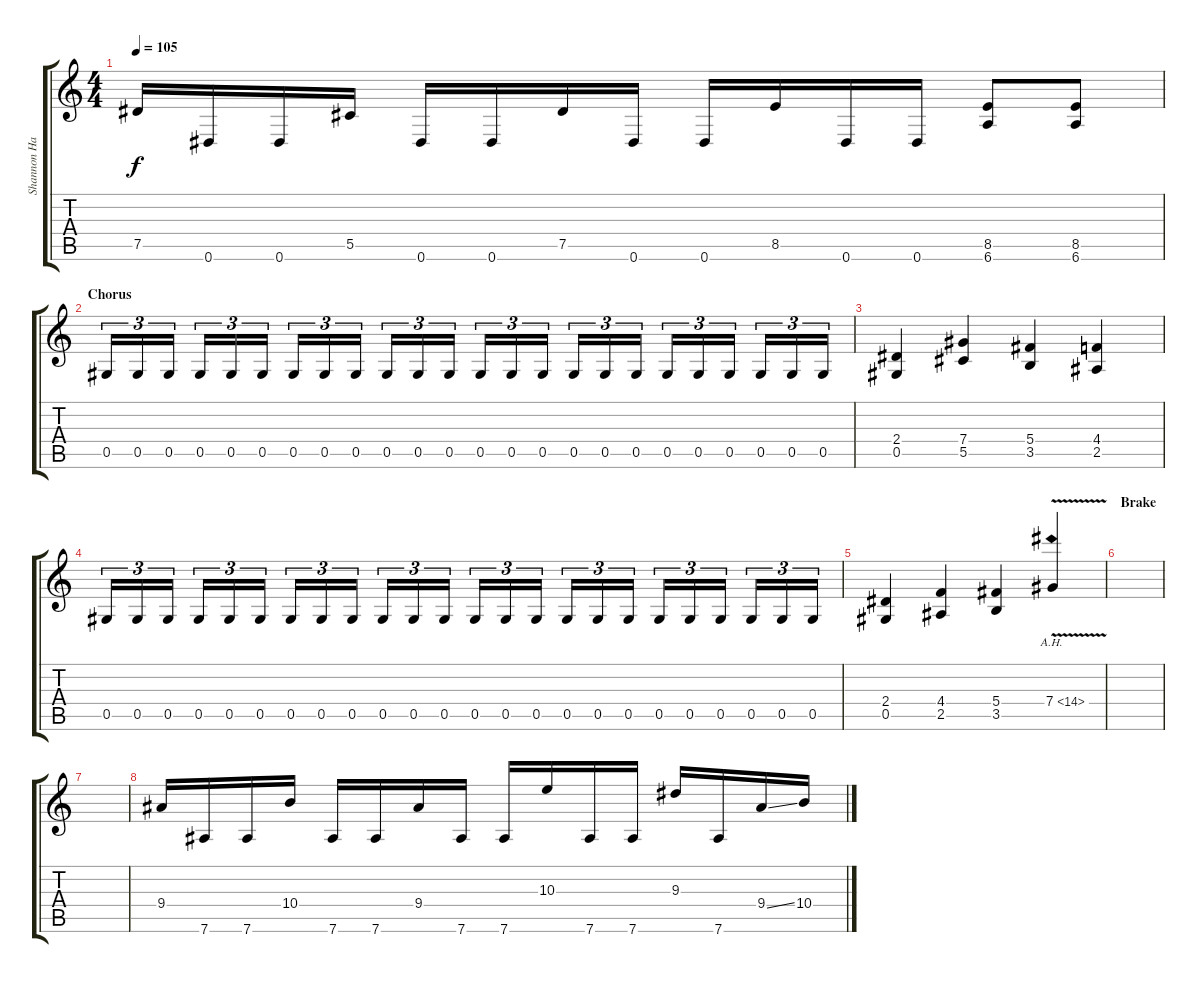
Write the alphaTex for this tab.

\track ("Shannon Hamm" "Shannon Ha") {instrument distortionguitar}
\staff {score tabs}
\tuning (Eb4 Bb3 Gb3 Db3 Ab2 Eb2) {hide}
\ts (4 4)
\tempo 105
\clef g2
\ks c
7.5.16{dy f} 0.6.16 0.6.16 5.5.16 0.6.16 0.6.16 7.5.16 0.6.16 0.6.16 8.5.16 0.6.16 0.6.16 (8.5 6.6).8 (8.5 6.6).8 |
\section ("" "Chorus")
0.5.16{tu (3 2)} 0.5.16{tu (3 2)} 0.5.16{tu (3 2)} 0.5.16{tu (3 2)} 0.5.16{tu (3 2)} 0.5.16{tu (3 2)} 0.5.16{tu (3 2)} 0.5.16{tu (3 2)} 0.5.16{tu (3 2)} 0.5.16{tu (3 2)} 0.5.16{tu (3 2)} 0.5.16{tu (3 2)} 0.5.16{tu (3 2)} 0.5.16{tu (3 2)} 0.5.16{tu (3 2)} 0.5.16{tu (3 2)} 0.5.16{tu (3 2)} 0.5.16{tu (3 2)} 0.5.16{tu (3 2)} 0.5.16{tu (3 2)} 0.5.16{tu (3 2)} 0.5.16{tu (3 2)} 0.5.16{tu (3 2)} 0.5.16{tu (3 2)} |
(2.4 0.5).4 (7.4 5.5).4 (5.4 3.5).4 (4.4 2.5).4 |
0.5.16{tu (3 2)} 0.5.16{tu (3 2)} 0.5.16{tu (3 2)} 0.5.16{tu (3 2)} 0.5.16{tu (3 2)} 0.5.16{tu (3 2)} 0.5.16{tu (3 2)} 0.5.16{tu (3 2)} 0.5.16{tu (3 2)} 0.5.16{tu (3 2)} 0.5.16{tu (3 2)} 0.5.16{tu (3 2)} 0.5.16{tu (3 2)} 0.5.16{tu (3 2)} 0.5.16{tu (3 2)} 0.5.16{tu (3 2)} 0.5.16{tu (3 2)} 0.5.16{tu (3 2)} 0.5.16{tu (3 2)} 0.5.16{tu (3 2)} 0.5.16{tu (3 2)} 0.5.16{tu (3 2)} 0.5.16{tu (3 2)} 0.5.16{tu (3 2)} |
(2.4 0.5).4 (4.4 2.5).4 (5.4 3.5).4 7.4{ah 7 v}.4 |
\section ("" "Brake")
|
|
9.4.16 7.6.16 7.6.16 10.4.16 7.6.16 7.6.16 9.4.16 7.6.16 7.6.16 10.3.16 7.6.16 7.6.16 9.3.16 7.6.16 9.4{ss}.16 10.4.16
